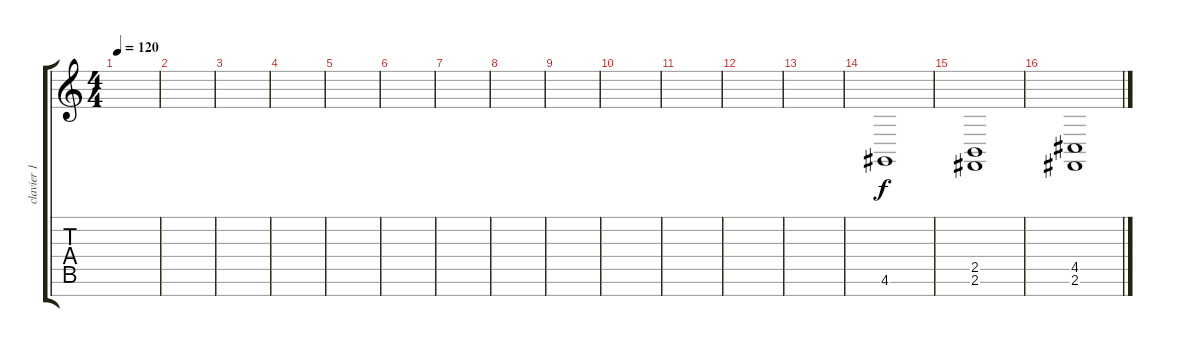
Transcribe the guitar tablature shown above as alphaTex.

\track ("clavier 1" "clavier 1") {instrument stringensemble1}
\staff {score tabs}
\tuning (E4 B3 G3 D3 A2 E2 B1) {hide}
\ts (4 4)
\tempo 120
\clef g2
\ks c
|
|
|
|
|
|
|
|
|
|
|
|
|
4.6.1{volume 11} |
(2.5 2.6).1 |
(4.5 2.6).1
